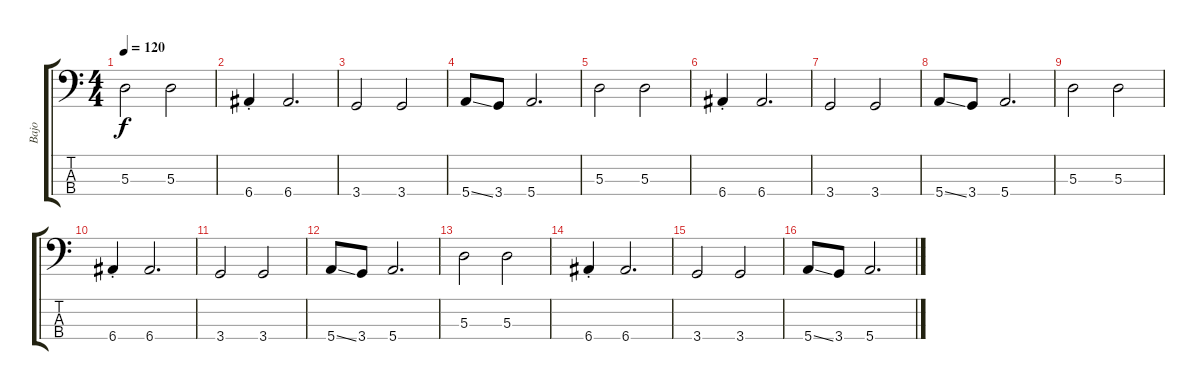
\track ("Bajo" "Bajo") {instrument electricbassfinger}
\staff {score tabs}
\tuning (G2 D2 A1 E1) {hide}
\ts (4 4)
\tempo 120
\clef f4
\ks c
5.3.2{dy f} 5.3.2 |
6.4{st}.4 6.4.2{d} |
3.4.2 3.4.2 |
5.4{ss}.8 3.4.8 5.4.2{d} |
5.3.2 5.3.2 |
6.4{st}.4 6.4.2{d} |
3.4.2 3.4.2 |
5.4{ss}.8 3.4.8 5.4.2{d} |
5.3.2 5.3.2 |
6.4{st}.4 6.4.2{d} |
3.4.2 3.4.2 |
5.4{ss}.8 3.4.8 5.4.2{d} |
5.3.2 5.3.2 |
6.4{st}.4 6.4.2{d} |
3.4.2 3.4.2 |
5.4{ss}.8 3.4.8 5.4.2{d}
